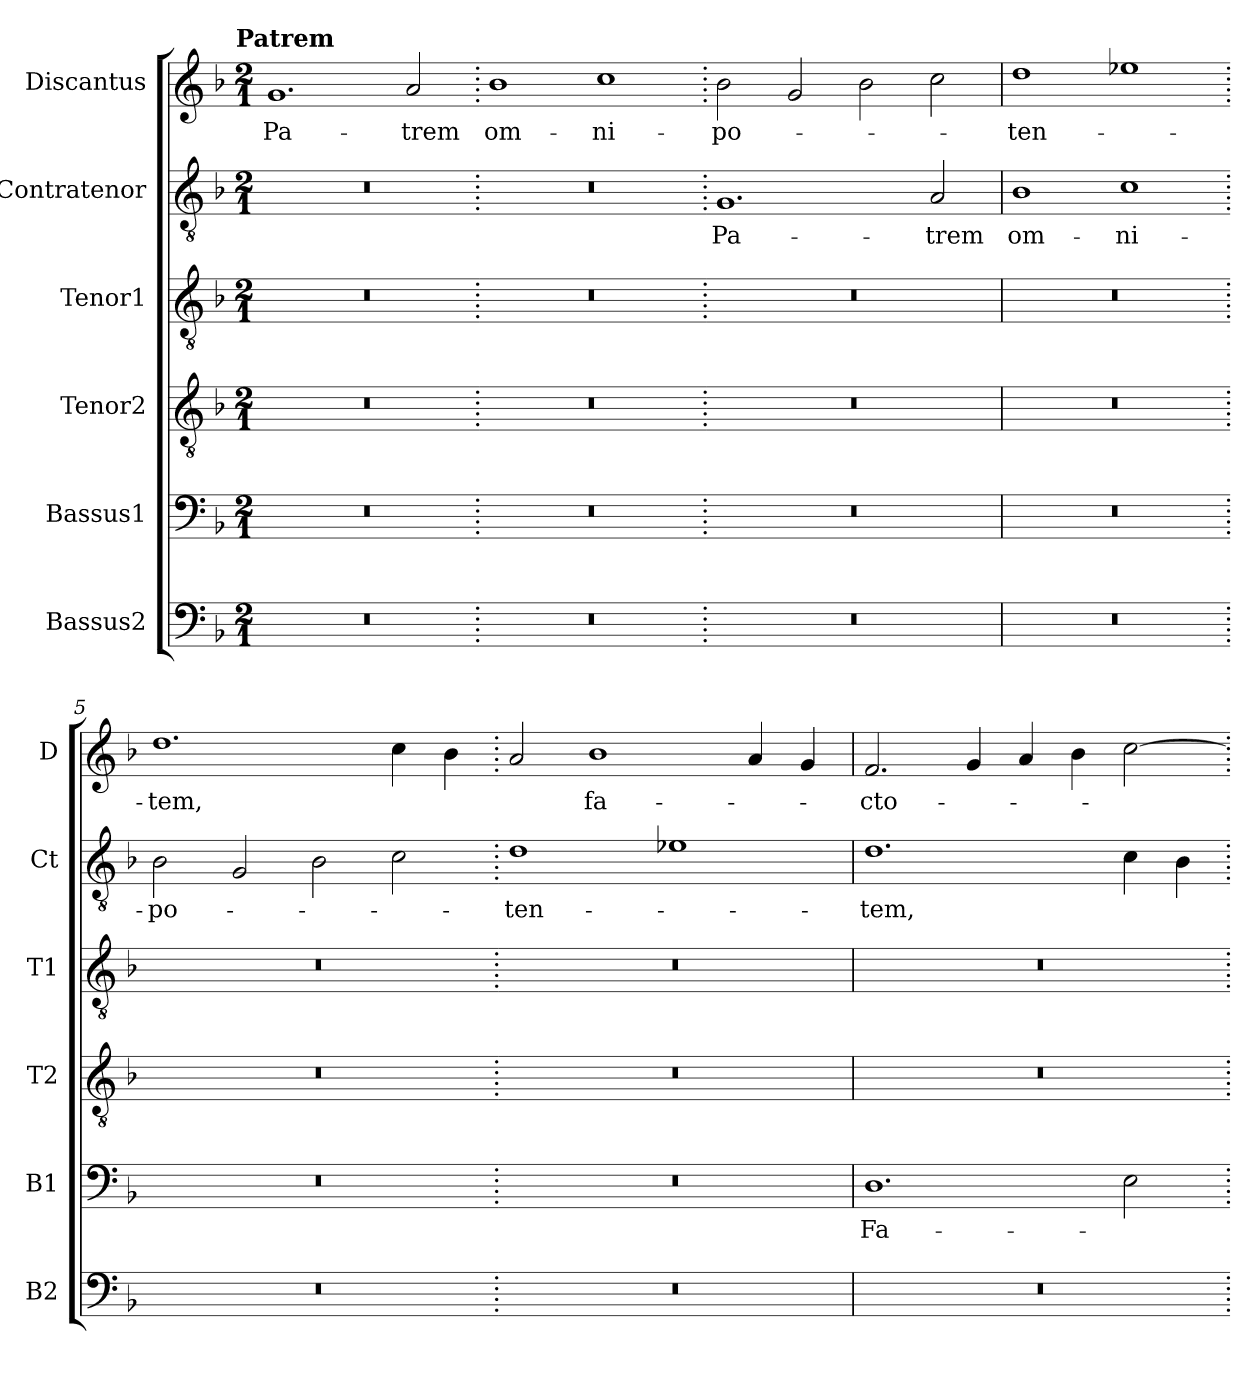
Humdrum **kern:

**kern	**kern	**text	**kern	**kern	**kern	**text	**kern	**text
*part6	*part5	*part5	*part4	*part3	*part2	*part2	*part1	*part1
*staff6	*staff5	*staff5	*staff4	*staff3	*staff2	*staff2	*staff1	*staff1
*I"Bassus2	*I"Bassus1	*	*I"Tenor2	*I"Tenor1	*I"Contratenor	*	*I"Discantus	*
*I'B2	*I'B1	*	*I'T2	*I'T1	*I'Ct	*	*I'D	*
*clefF4	*clefF4	*	*clefGv2	*clefGv2	*clefGv2	*	*clefG2	*
*k[b-]	*k[b-]	*	*k[b-]	*k[b-]	*k[b-]	*	*k[b-]	*
!!LO:TX:omd:t=Patrem
*M2/1	*M2/1	*	*M2/1	*M2/1	*M2/1	*	*M2/1	*
=1	=1	=1	=1	=1	=1	=1	=1	=1
0r	0r	.	0r	0r	0r	.	1.g	Pa-
.	.	.	.	.	.	.	2a	-trem
=2.	=2.	=2.	=2.	=2.	=2.	=2.	=2.	=2.
0r	0r	.	0r	0r	0r	.	1b-	om-
.	.	.	.	.	.	.	1cc	-ni-
=3.	=3.	=3.	=3.	=3.	=3.	=3.	=3.	=3.
0r	0r	.	0r	0r	1.G	Pa-	2b-	-po-
.	.	.	.	.	.	.	2g	.
.	.	.	.	.	.	.	2b-	.
.	.	.	.	.	2A	-trem	2cc	.
=4	=4	=4	=4	=4	=4	=4	=4	=4
0r	0r	.	0r	0r	1B-	om-	1dd	-ten-
.	.	.	.	.	1c	-ni-	1ee-X	.
=5.	=5.	=5.	=5.	=5.	=5.	=5.	=5.	=5.
0r	0r	.	0r	0r	2B-	-po-	1.dd	-tem,
.	.	.	.	.	2G	.	.	.
.	.	.	.	.	2B-	.	.	.
.	.	.	.	.	2c	.	4cc	.
.	.	.	.	.	.	.	4b-	.
=6.	=6.	=6.	=6.	=6.	=6.	=6.	=6.	=6.
0r	0r	.	0r	0r	1d	-ten-	2a	.
.	.	.	.	.	.	.	1b-	fa-
.	.	.	.	.	1e-X	.	.	.
.	.	.	.	.	.	.	4a	.
.	.	.	.	.	.	.	4g	.
=7	=7	=7	=7	=7	=7	=7	=7	=7
0r	1.D	Fa-	0r	0r	1.d	-tem,	2.f	-cto-
.	.	.	.	.	.	.	4g	.
.	.	.	.	.	.	.	4a	.
.	.	.	.	.	.	.	4b-	.
.	2E	.	.	.	4c	.	[2cc	.
.	.	.	.	.	4B-	.	.	.
=.	=.	=.	=.	=.	=.	=.	=.	=.
*-	*-	*-	*-	*-	*-	*-	*-	*-
